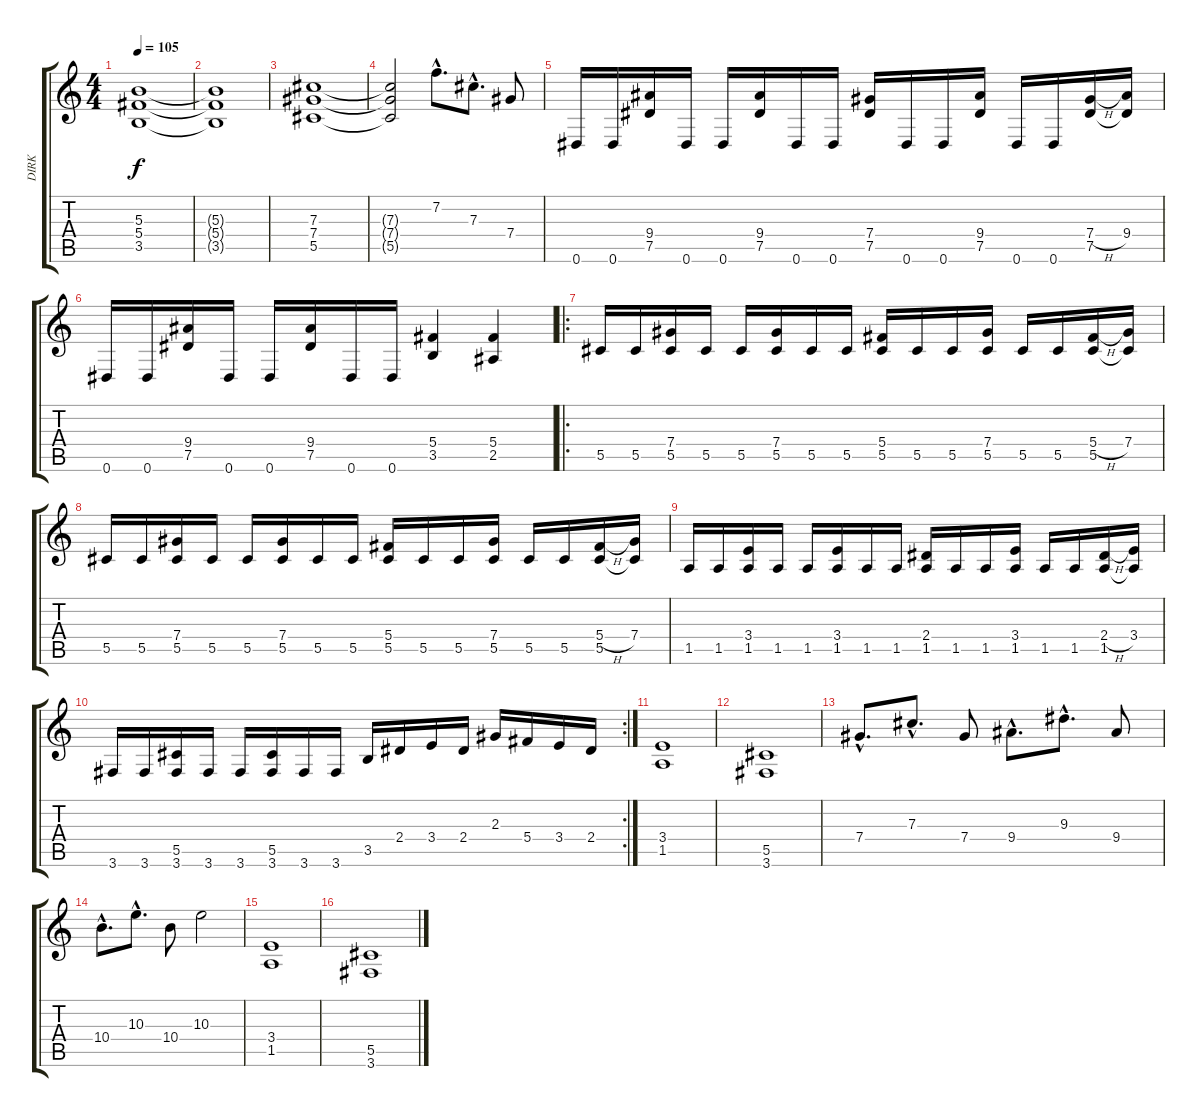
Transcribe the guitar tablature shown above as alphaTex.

\track ("DIRK" "DIRK") {instrument distortionguitar}
\staff {score tabs}
\tuning (Eb4 Bb3 Gb3 Db3 Ab2 Eb2) {hide}
\ts (4 4)
\tempo 105
\clef g2
\ks c
(5.3 5.4 3.5).1{dy f} |
(5.3{t} 5.4{t} 3.5{t}).1 |
(7.3 7.4 5.5).1 |
(7.3{t} 7.4{t} 5.5{t}).2 7.2{hac}.8{d} 7.3{hac}.8{d} 7.4.8 |
0.6.16 0.6.16 (9.4 7.5).16 0.6.16 0.6.16 (9.4 7.5).16 0.6.16 0.6.16 (7.4 7.5).16 0.6.16 0.6.16 (9.4 7.5).16 0.6.16 0.6.16 (7.4{h} 7.5).16 (9.4 7.5{t}).16 |
0.6.16 0.6.16 (9.4 7.5).16 0.6.16 0.6.16 (9.4 7.5).16 0.6.16 0.6.16 (5.4 3.5).4 (5.4 2.5).4 |
\ro
5.5.16 5.5.16 (7.4 5.5).16 5.5.16 5.5.16 (7.4 5.5).16 5.5.16 5.5.16 (5.4 5.5).16 5.5.16 5.5.16 (7.4 5.5).16 5.5.16 5.5.16 (5.4{h} 5.5).16 (7.4 5.5{t}).16 |
5.5.16 5.5.16 (7.4 5.5).16 5.5.16 5.5.16 (7.4 5.5).16 5.5.16 5.5.16 (5.4 5.5).16 5.5.16 5.5.16 (7.4 5.5).16 5.5.16 5.5.16 (5.4{h} 5.5).16 (7.4 5.5{t}).16 |
1.5.16 1.5.16 (3.4 1.5).16 1.5.16 1.5.16 (3.4 1.5).16 1.5.16 1.5.16 (2.4 1.5).16 1.5.16 1.5.16 (3.4 1.5).16 1.5.16 1.5.16 (2.4{h} 1.5).16 (3.4 1.5{t}).16 |
\rc 2
3.6.16 3.6.16 (5.5 3.6).16 3.6.16 3.6.16 (5.5 3.6).16 3.6.16 3.6.16 3.5.16 2.4.16 3.4.16 2.4.16 2.3.16 5.4.16 3.4.16 2.4.16 |
(3.4 1.5).1 |
(5.5 3.6).1 |
7.4{hac}.8{d} 7.3{hac}.8{d} 7.4.8 9.4{hac}.8{d} 9.3{hac}.8{d} 9.4.8 |
10.4{hac}.8{d} 10.3{hac}.8{d} 10.4.8 10.3.2 |
(3.4 1.5).1 |
(5.5 3.6).1
